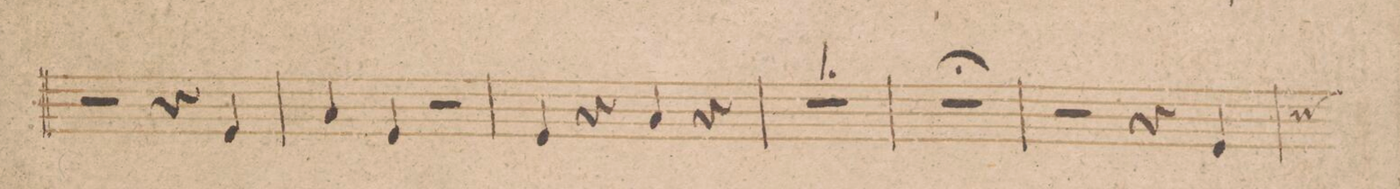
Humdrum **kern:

**kern	**dynam
*I"Tympano in C. F.	*
*clefF4	*
*k[b-]	*
*met(c|)	*
*M2/2	*
2r	.
4r	.
4C/	.
=24	=24
4F/	.
4C/	.
2r	.
=25	=25
4C/	.
4r	.
4F/	.
4r	.
=26	=26
1r	.
=27	=27
1r;	.
=28	=28
2r	.
4r	.
4C/	.
*custos	*
=29	=29
*-	*-
